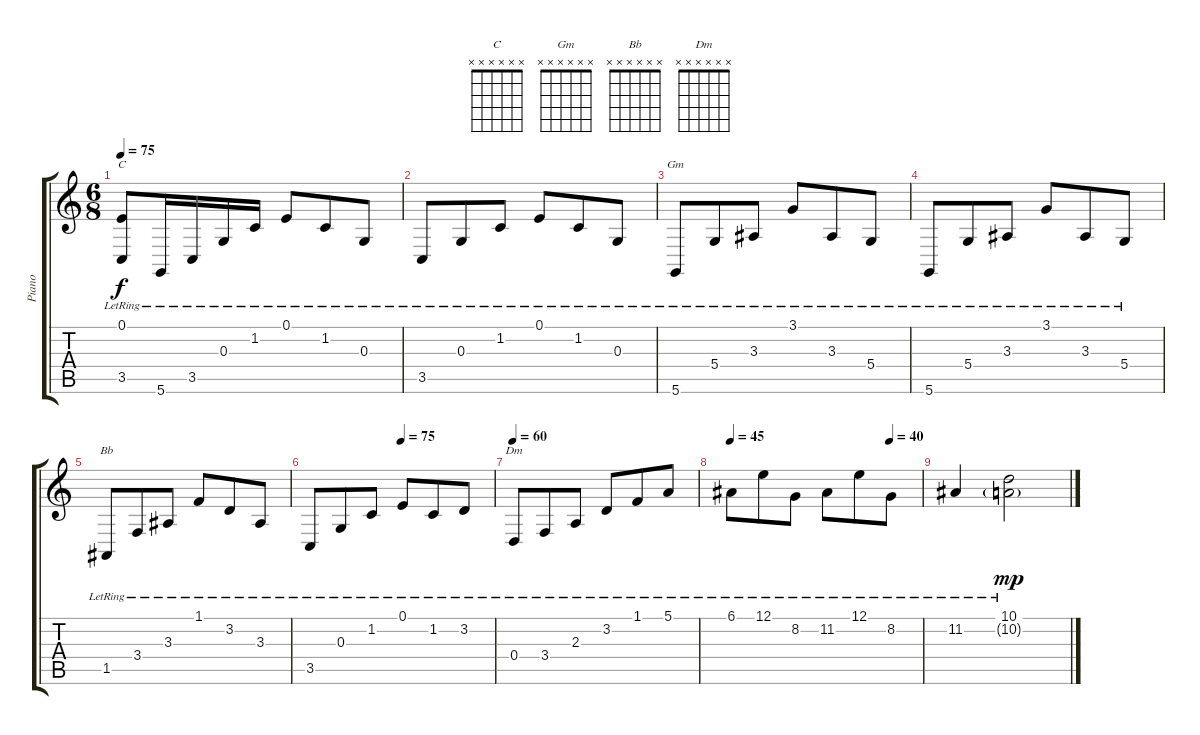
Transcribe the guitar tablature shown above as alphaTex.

\track ("Piano" "Piano") {instrument acousticgrandpiano}
\staff {score tabs}
\tuning (E4 B3 G3 D3 A2 D2) {hide}
\chord ("C" x x x x x x)
\chord ("Gm" x x x x x x)
\chord ("Bb" x x x x x x)
\chord ("Dm" x x x x x x)
\ts (6 8)
\tempo 75
\clef g2
\ks c
(0.1{lr} 3.5{lr}).8{ch "C" dy f} 5.6{lr}.16 3.5{lr}.16 0.3{lr}.16 1.2{lr}.16 0.1{lr}.8 1.2{lr}.8 0.3{lr}.8 |
3.5{lr}.8 0.3{lr}.8 1.2{lr}.8 0.1{lr}.8 1.2{lr}.8 0.3{lr}.8 |
5.6{lr}.8{ch "Gm"} 5.4{lr}.8 3.3{lr}.8 3.1{lr}.8 3.3{lr}.8 5.4{lr}.8 |
5.6{lr}.8 5.4{lr}.8 3.3{lr}.8 3.1{lr}.8 3.3{lr}.8 5.4{lr}.8 |
1.5{lr}.8{ch "Bb"} 3.4{lr}.8 3.3{lr}.8 1.1{lr}.8 3.2{lr}.8 3.3{lr}.8 |
\tempo (75 0.5)
3.5{lr}.8 0.3{lr}.8 1.2{lr}.8 0.1{lr}.8 1.2{lr}.8 3.2{lr}.8 |
\tempo 60
0.4{lr}.8{ch "Dm"} 3.4{lr}.8 2.3{lr}.8 3.2{lr}.8 1.1{lr}.8 5.1{lr}.8 |
\tempo 45
\tempo (40 0.8333333333333334)
6.1{lr}.8 12.1{lr}.8 8.2{lr}.8 11.2{lr}.8 12.1{lr}.8 8.2{lr}.8 |
11.2{lr}.4 (10.1{lr} 10.2{g lr}).2{dy mp}
